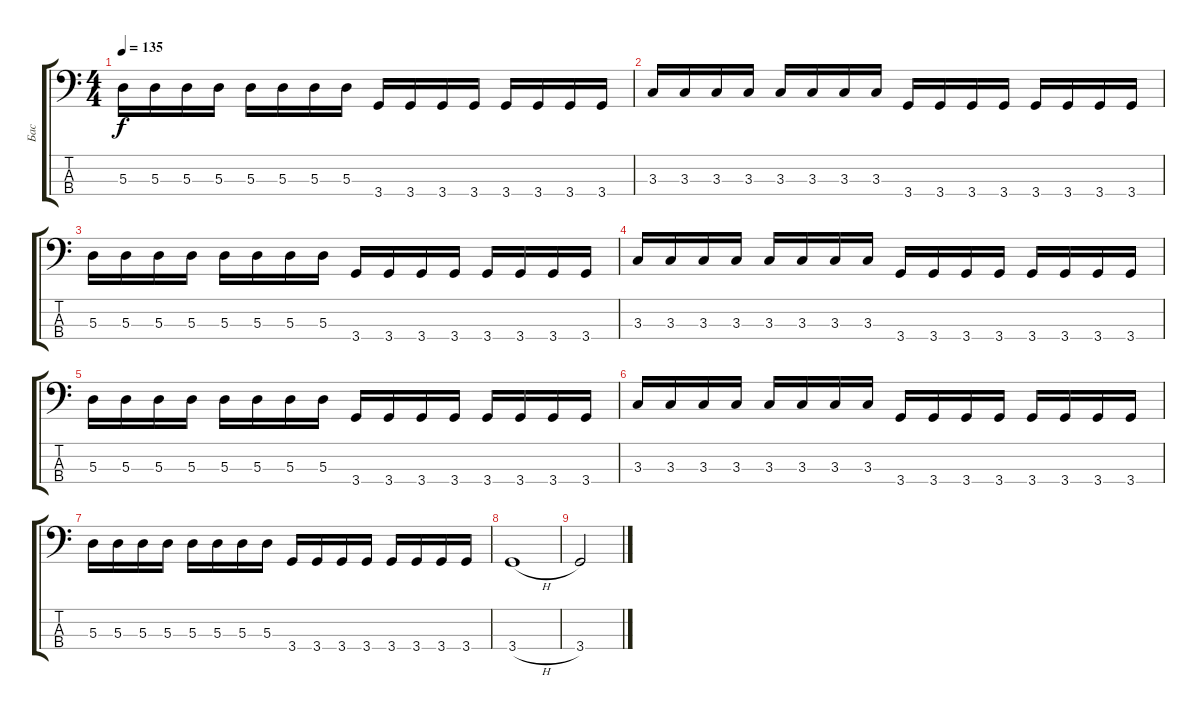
\track ("Бас" "Бас") {instrument electricbassfinger}
\staff {score tabs}
\tuning (G2 D2 A1 E1) {hide}
\ts (4 4)
\tempo 135
\clef f4
\ks c
5.3.16{dy f} 5.3.16 5.3.16 5.3.16 5.3.16 5.3.16 5.3.16 5.3.16 3.4.16 3.4.16 3.4.16 3.4.16 3.4.16 3.4.16 3.4.16 3.4.16 |
3.3.16 3.3.16 3.3.16 3.3.16 3.3.16 3.3.16 3.3.16 3.3.16 3.4.16 3.4.16 3.4.16 3.4.16 3.4.16 3.4.16 3.4.16 3.4.16 |
5.3.16 5.3.16 5.3.16 5.3.16 5.3.16 5.3.16 5.3.16 5.3.16 3.4.16 3.4.16 3.4.16 3.4.16 3.4.16 3.4.16 3.4.16 3.4.16 |
3.3.16 3.3.16 3.3.16 3.3.16 3.3.16 3.3.16 3.3.16 3.3.16 3.4.16 3.4.16 3.4.16 3.4.16 3.4.16 3.4.16 3.4.16 3.4.16 |
5.3.16 5.3.16 5.3.16 5.3.16 5.3.16 5.3.16 5.3.16 5.3.16 3.4.16 3.4.16 3.4.16 3.4.16 3.4.16 3.4.16 3.4.16 3.4.16 |
3.3.16 3.3.16 3.3.16 3.3.16 3.3.16 3.3.16 3.3.16 3.3.16 3.4.16 3.4.16 3.4.16 3.4.16 3.4.16 3.4.16 3.4.16 3.4.16 |
5.3.16 5.3.16 5.3.16 5.3.16 5.3.16 5.3.16 5.3.16 5.3.16 3.4.16 3.4.16 3.4.16 3.4.16 3.4.16 3.4.16 3.4.16 3.4.16 |
3.4{h}.1 |
3.4.2
